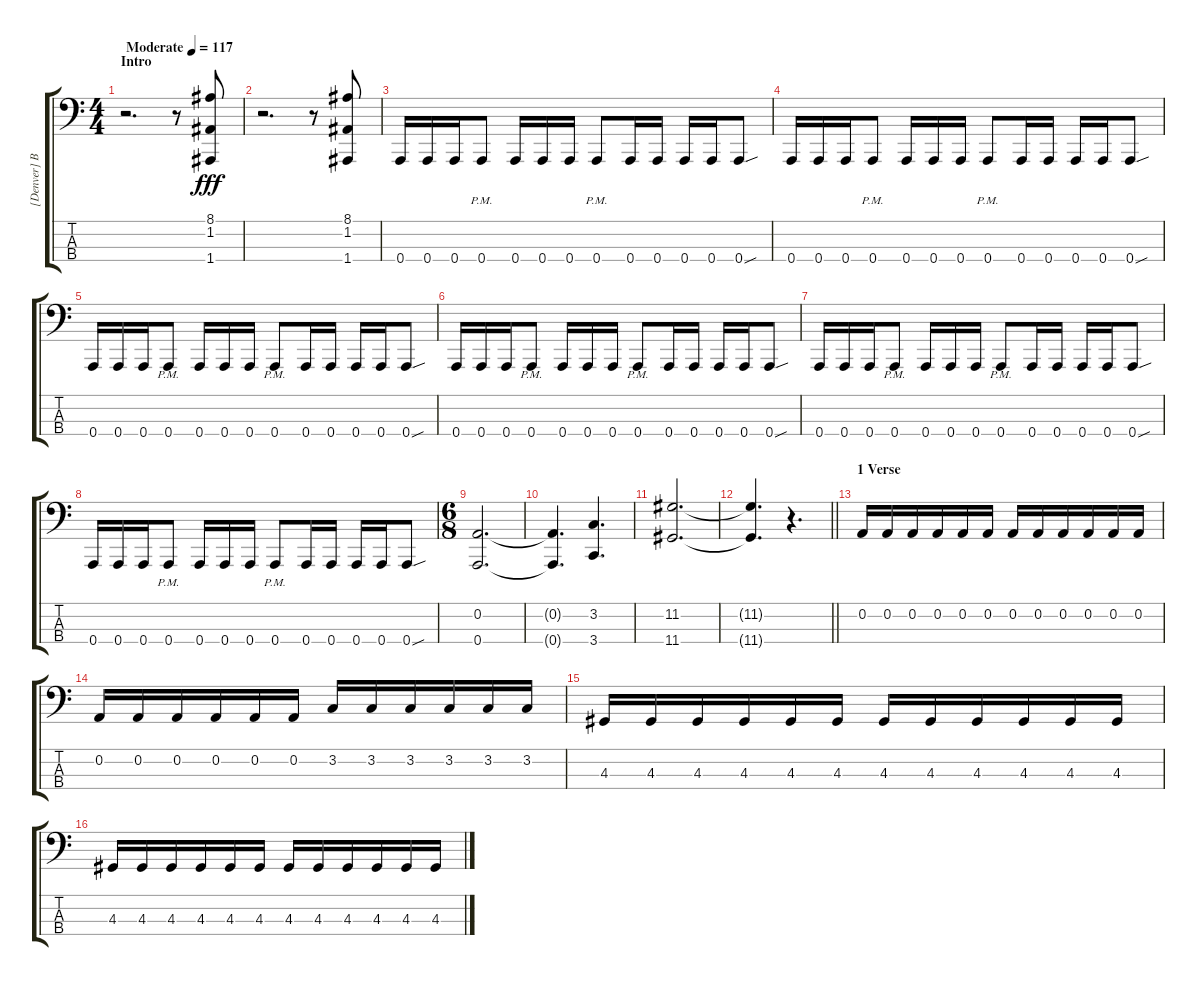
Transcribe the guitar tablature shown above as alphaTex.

\track ("[Denver] Bass Guitar " "[Denver] B") {instrument electricbassfinger}
\staff {score tabs}
\tuning (D2 A1 E1 A0) {hide}
\ts (4 4)
\section ("" "Intro ")
\tempo (117 "Moderate")
\clef f4
\ks c
r.2{d dy fff instrument electricbassfinger} r.8 (8.1 1.2 1.4).8 |
r.2{d} r.8 (8.1 1.2 1.4).8 |
0.4.16 0.4.16 0.4.16 0.4{pm}.8 0.4.16 0.4.16 0.4.16 0.4{pm}.8 0.4.16 0.4.16 0.4.16 0.4.16 0.4{sou}.8 |
0.4.16 0.4.16 0.4.16 0.4{pm}.8 0.4.16 0.4.16 0.4.16 0.4{pm}.8 0.4.16 0.4.16 0.4.16 0.4.16 0.4{sou}.8 |
0.4.16 0.4.16 0.4.16 0.4{pm}.8 0.4.16 0.4.16 0.4.16 0.4{pm}.8 0.4.16 0.4.16 0.4.16 0.4.16 0.4{sou}.8 |
0.4.16 0.4.16 0.4.16 0.4{pm}.8 0.4.16 0.4.16 0.4.16 0.4{pm}.8 0.4.16 0.4.16 0.4.16 0.4.16 0.4{sou}.8 |
0.4.16 0.4.16 0.4.16 0.4{pm}.8 0.4.16 0.4.16 0.4.16 0.4{pm}.8 0.4.16 0.4.16 0.4.16 0.4.16 0.4{sou}.8 |
0.4.16 0.4.16 0.4.16 0.4{pm}.8 0.4.16 0.4.16 0.4.16 0.4{pm}.8 0.4.16 0.4.16 0.4.16 0.4.16 0.4{sou}.8 |
\ts (6 8)
(0.2 0.4).2{d} |
(0.2{t} 0.4{t}).4{d} (3.2 3.4).4{d} |
(11.2 11.4).2{d} |
\barLineRight lightlight
(11.2{t} 11.4{t}).4{d} r.4{d} |
\section ("" "1 Verse ")
0.2.16 0.2.16 0.2.16 0.2.16 0.2.16 0.2.16 0.2.16 0.2.16 0.2.16 0.2.16 0.2.16 0.2.16 |
0.2.16 0.2.16 0.2.16 0.2.16 0.2.16 0.2.16 3.2.16 3.2.16 3.2.16 3.2.16 3.2.16 3.2.16 |
4.3.16 4.3.16 4.3.16 4.3.16 4.3.16 4.3.16 4.3.16 4.3.16 4.3.16 4.3.16 4.3.16 4.3.16 |
4.3.16 4.3.16 4.3.16 4.3.16 4.3.16 4.3.16 4.3.16 4.3.16 4.3.16 4.3.16 4.3.16 4.3.16
